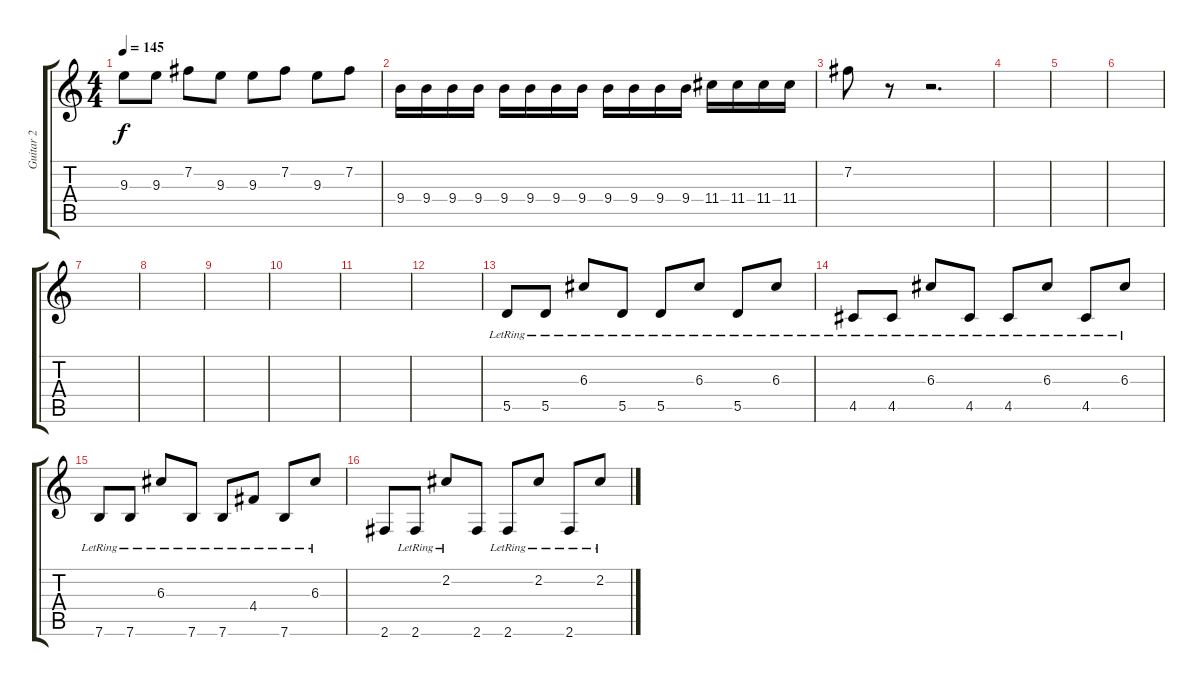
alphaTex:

\track ("Guitar 2" "Guitar 2") {instrument distortionguitar}
\staff {score tabs}
\tuning (E4 B3 G3 D3 A2 E2) {hide}
\ts (4 4)
\tempo 145
\clef g2
\ks c
9.3.8{dy f} 9.3.8 7.2.8 9.3.8 9.3.8 7.2.8 9.3.8 7.2.8 |
9.4.16 9.4.16 9.4.16 9.4.16 9.4.16 9.4.16 9.4.16 9.4.16 9.4.16 9.4.16 9.4.16 9.4.16 11.4.16 11.4.16 11.4.16 11.4.16 |
7.2.8 r.8 r.2{d} |
|
|
|
|
|
|
|
|
|
5.5{lr}.8{volume 12 instrument electricguitarclean} 5.5{lr}.8 6.3{lr}.8 5.5{lr}.8 5.5{lr}.8 6.3{lr}.8 5.5{lr}.8 6.3{lr}.8 |
4.5{lr}.8 4.5{lr}.8 6.3{lr}.8 4.5{lr}.8 4.5{lr}.8 6.3{lr}.8 4.5{lr}.8 6.3{lr}.8 |
7.6{lr}.8 7.6{lr}.8 6.3{lr}.8 7.6{lr}.8 7.6{lr}.8 4.4{lr}.8 7.6{lr}.8 6.3{lr}.8 |
2.6.8 2.6{lr}.8 2.2{lr}.8 2.6.8 2.6{lr}.8 2.2{lr}.8 2.6{lr}.8 2.2{lr}.8
